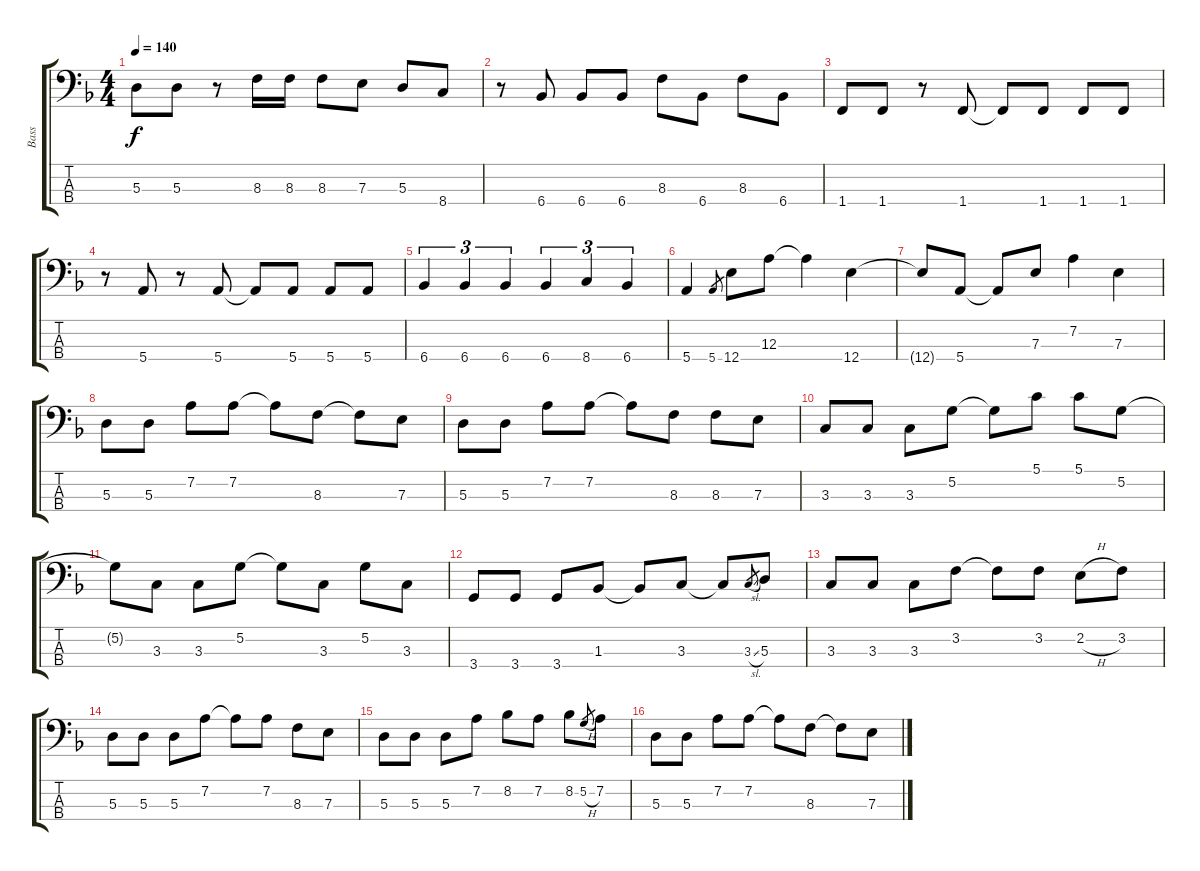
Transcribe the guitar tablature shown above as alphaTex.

\track ("Bass" "Bass") {instrument electricbassfinger}
\staff {score tabs}
\tuning (G2 D2 A1 E1) {hide}
\ts (4 4)
\tempo 140
\clef f4
\ks f
5.3.8{dy f} 5.3.8 r.8 8.3.16 8.3.16 8.3.8 7.3.8 5.3.8 8.4.8 |
r.8 6.4.8 6.4.8 6.4.8 8.3.8 6.4.8 8.3.8 6.4.8 |
1.4.8 1.4.8 r.8 1.4.8 1.4{t}.8 1.4.8 1.4.8 1.4.8 |
r.8 5.4.8 r.8 5.4.8 5.4{t}.8 5.4.8 5.4.8 5.4.8 |
6.4.4{tu (3 2)} 6.4.4{tu (3 2)} 6.4.4{tu (3 2)} 6.4.4{tu (3 2)} 8.4.4{tu (3 2)} 6.4.4{tu (3 2)} |
5.4.4 5.4.8{gr} 12.4.8 12.3.8 12.3{t}.4 12.4.4 |
12.4{t}.8 5.4.8 5.4{t}.8 7.3.8 7.2.4 7.3.4 |
5.3.8 5.3.8 7.2.8 7.2.8 7.2{t}.8 8.3.8 8.3{t}.8 7.3.8 |
5.3.8 5.3.8 7.2.8 7.2.8 7.2{t}.8 8.3.8 8.3.8 7.3.8 |
3.3.8 3.3.8 3.3.8 5.2.8 5.2{t}.8 5.1.8 5.1.8 5.2.8 |
5.2{t}.8 3.3.8 3.3.8 5.2.8 5.2{t}.8 3.3.8 5.2.8 3.3.8 |
3.4.8 3.4.8 3.4.8 1.3.8 1.3{t}.8 3.3.8 3.3{t}.8 3.3{sl}.8{gr} 5.3.8 |
3.3.8 3.3.8 3.3.8 3.2.8 3.2{t}.8 3.2.8 2.2{h}.8 3.2.8 |
5.3.8 5.3.8 5.3.8 7.2.8 7.2{t}.8 7.2.8 8.3.8 7.3.8 |
5.3.8 5.3.8 5.3.8 7.2.8 8.2.8 7.2.8 8.2.8 5.2{h}.8{gr} 7.2.8 |
5.3.8 5.3.8 7.2.8 7.2.8 7.2{t}.8 8.3.8 8.3{t}.8 7.3.8
